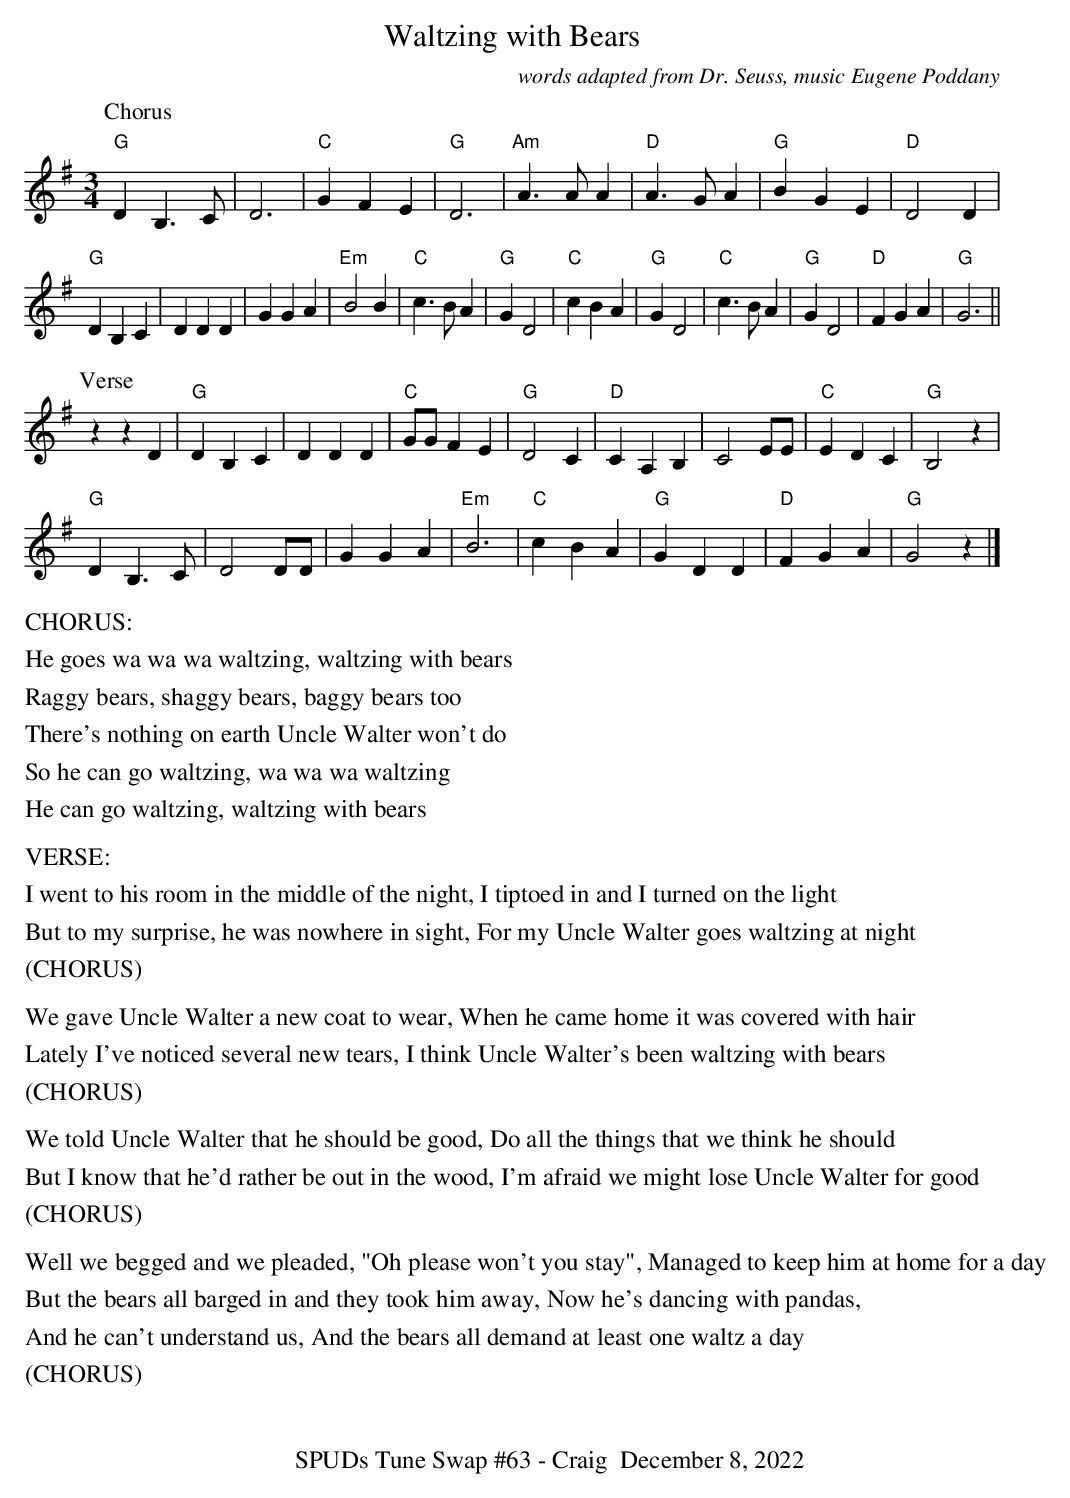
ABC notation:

X:1
T:Waltzing with Bears
C:words adapted from Dr. Seuss, music Eugene Poddany
M:3/4
L:1/8
K:G
P:Chorus
"G"D2B,3C|D6|"C"G2F2E2|"G"D6|"Am"A3AA2|"D"A3GA2|"G"B2G2E2|"D"D4D2|
"G"D2B,2C2|D2D2D2|G2G2A2|"Em"B4B2|"C"c3BA2|"G"G2D4|"C"c2B2A2|"G"G2D4|\
"C"c3BA2|"G"G2D4|"D"F2G2A2|"G"G6||
P:Verse
z2z2D2|"G"D2B,2C2|D2D2D2|"C"GGF2E2|"G"D4C2|\
"D"C2A,2B,2|C4EE|"C"E2D2C2|"G"B,4z2|
"G"D2B,3C|D4DD|G2G2A2|"Em"B6|"C"c2B2A2|"G"G2D2D2|"D"F2G2A2|"G"G4z2|]
